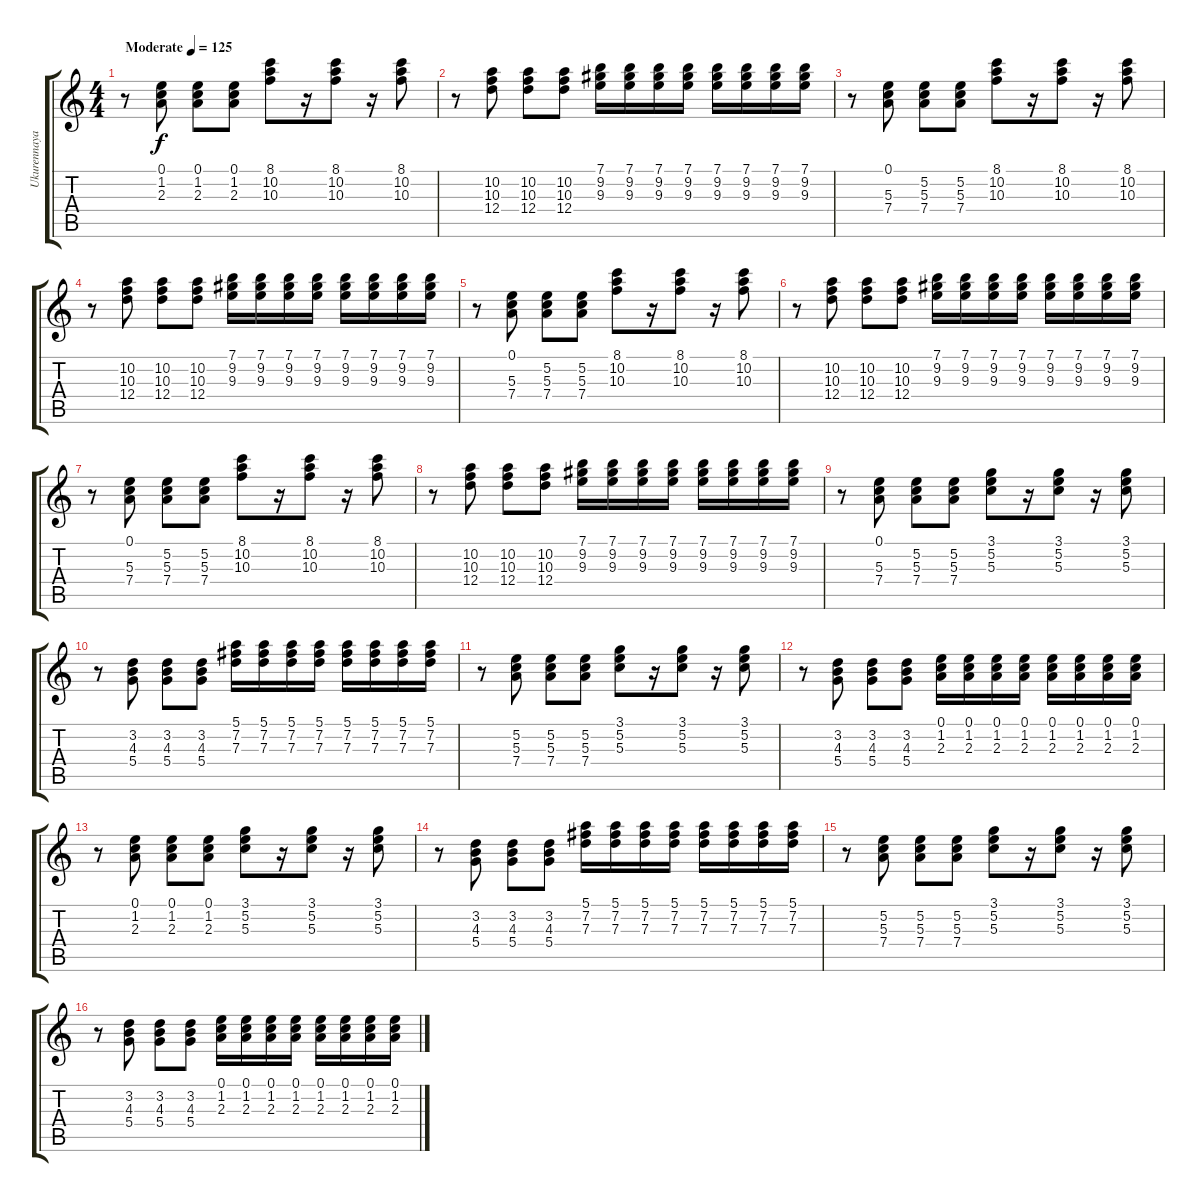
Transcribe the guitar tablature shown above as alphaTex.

\track ("Ukurennaya gitara" "Ukurennaya") {instrument electricguitarclean}
\staff {score tabs}
\tuning (E4 B3 G3 D3 A2 E2) {hide}
\ts (4 4)
\tempo (125 "Moderate")
\clef g2
\ks c
r.8{dy f instrument electricguitarclean} (0.1 1.2 2.3).8 (0.1 1.2 2.3).8 (0.1 1.2 2.3).8 (8.1 10.2 10.3).8 r.16 (8.1 10.2 10.3).8 r.16 (8.1 10.2 10.3).8 |
r.8 (10.2 10.3 12.4).8 (10.2 10.3 12.4).8 (10.2 10.3 12.4).8 (7.1 9.2 9.3).16 (7.1 9.2 9.3).16 (7.1 9.2 9.3).16 (7.1 9.2 9.3).16 (7.1 9.2 9.3).16 (7.1 9.2 9.3).16 (7.1 9.2 9.3).16 (7.1 9.2 9.3).16 |
r.8 (0.1 5.3 7.4).8 (5.2 5.3 7.4).8 (5.2 5.3 7.4).8 (8.1 10.2 10.3).8 r.16 (8.1 10.2 10.3).8 r.16 (8.1 10.2 10.3).8 |
r.8 (10.2 10.3 12.4).8 (10.2 10.3 12.4).8 (10.2 10.3 12.4).8 (7.1 9.2 9.3).16 (7.1 9.2 9.3).16 (7.1 9.2 9.3).16 (7.1 9.2 9.3).16 (7.1 9.2 9.3).16 (7.1 9.2 9.3).16 (7.1 9.2 9.3).16 (7.1 9.2 9.3).16 |
r.8 (0.1 5.3 7.4).8 (5.2 5.3 7.4).8 (5.2 5.3 7.4).8 (8.1 10.2 10.3).8 r.16 (8.1 10.2 10.3).8 r.16 (8.1 10.2 10.3).8 |
r.8 (10.2 10.3 12.4).8 (10.2 10.3 12.4).8 (10.2 10.3 12.4).8 (7.1 9.2 9.3).16 (7.1 9.2 9.3).16 (7.1 9.2 9.3).16 (7.1 9.2 9.3).16 (7.1 9.2 9.3).16 (7.1 9.2 9.3).16 (7.1 9.2 9.3).16 (7.1 9.2 9.3).16 |
r.8 (0.1 5.3 7.4).8 (5.2 5.3 7.4).8 (5.2 5.3 7.4).8 (8.1 10.2 10.3).8 r.16 (8.1 10.2 10.3).8 r.16 (8.1 10.2 10.3).8 |
r.8 (10.2 10.3 12.4).8 (10.2 10.3 12.4).8 (10.2 10.3 12.4).8 (7.1 9.2 9.3).16 (7.1 9.2 9.3).16 (7.1 9.2 9.3).16 (7.1 9.2 9.3).16 (7.1 9.2 9.3).16 (7.1 9.2 9.3).16 (7.1 9.2 9.3).16 (7.1 9.2 9.3).16 |
r.8 (0.1 5.3 7.4).8 (5.2 5.3 7.4).8 (5.2 5.3 7.4).8 (3.1 5.2 5.3).8 r.16 (3.1 5.2 5.3).8 r.16 (3.1 5.2 5.3).8 |
r.8 (3.2 4.3 5.4).8 (3.2 4.3 5.4).8 (3.2 4.3 5.4).8 (5.1 7.2 7.3).16 (5.1 7.2 7.3).16 (5.1 7.2 7.3).16 (5.1 7.2 7.3).16 (5.1 7.2 7.3).16 (5.1 7.2 7.3).16 (5.1 7.2 7.3).16 (5.1 7.2 7.3).16 |
r.8 (5.2 5.3 7.4).8 (5.2 5.3 7.4).8 (5.2 5.3 7.4).8 (3.1 5.2 5.3).8 r.16 (3.1 5.2 5.3).8 r.16 (3.1 5.2 5.3).8 |
r.8 (3.2 4.3 5.4).8 (3.2 4.3 5.4).8 (3.2 4.3 5.4).8 (0.1 1.2 2.3).16 (0.1 1.2 2.3).16 (0.1 1.2 2.3).16 (0.1 1.2 2.3).16 (0.1 1.2 2.3).16 (0.1 1.2 2.3).16 (0.1 1.2 2.3).16 (0.1 1.2 2.3).16 |
r.8 (0.1 1.2 2.3).8 (0.1 1.2 2.3).8 (0.1 1.2 2.3).8 (3.1 5.2 5.3).8 r.16 (3.1 5.2 5.3).8 r.16 (3.1 5.2 5.3).8 |
r.8 (3.2 4.3 5.4).8 (3.2 4.3 5.4).8 (3.2 4.3 5.4).8 (5.1 7.2 7.3).16 (5.1 7.2 7.3).16 (5.1 7.2 7.3).16 (5.1 7.2 7.3).16 (5.1 7.2 7.3).16 (5.1 7.2 7.3).16 (5.1 7.2 7.3).16 (5.1 7.2 7.3).16 |
r.8 (5.2 5.3 7.4).8 (5.2 5.3 7.4).8 (5.2 5.3 7.4).8 (3.1 5.2 5.3).8 r.16 (3.1 5.2 5.3).8 r.16 (3.1 5.2 5.3).8 |
r.8 (3.2 4.3 5.4).8 (3.2 4.3 5.4).8 (3.2 4.3 5.4).8 (0.1 1.2 2.3).16 (0.1 1.2 2.3).16 (0.1 1.2 2.3).16 (0.1 1.2 2.3).16 (0.1 1.2 2.3).16 (0.1 1.2 2.3).16 (0.1 1.2 2.3).16 (0.1 1.2 2.3).16
